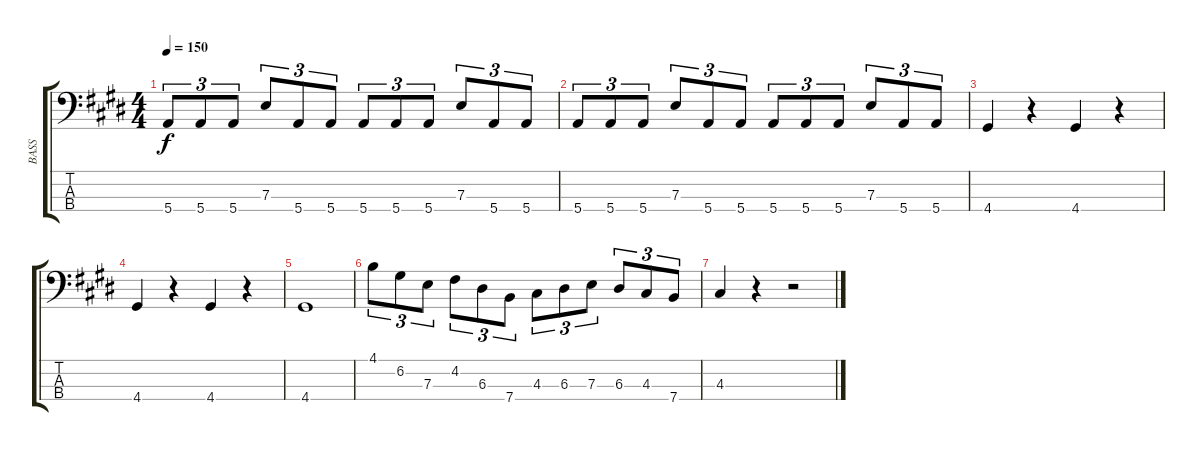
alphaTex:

\track ("BASS" "BASS") {instrument electricbassfinger}
\staff {score tabs}
\tuning (G2 D2 A1 E1) {hide}
\ts (4 4)
\tempo 150
\clef f4
\ks e
5.4.8{tu (3 2) dy f} 5.4.8{tu (3 2)} 5.4.8{tu (3 2)} 7.3.8{tu (3 2)} 5.4.8{tu (3 2)} 5.4.8{tu (3 2)} 5.4.8{tu (3 2)} 5.4.8{tu (3 2)} 5.4.8{tu (3 2)} 7.3.8{tu (3 2)} 5.4.8{tu (3 2)} 5.4.8{tu (3 2)} |
5.4.8{tu (3 2)} 5.4.8{tu (3 2)} 5.4.8{tu (3 2)} 7.3.8{tu (3 2)} 5.4.8{tu (3 2)} 5.4.8{tu (3 2)} 5.4.8{tu (3 2)} 5.4.8{tu (3 2)} 5.4.8{tu (3 2)} 7.3.8{tu (3 2)} 5.4.8{tu (3 2)} 5.4.8{tu (3 2)} |
4.4.4 r.4 4.4.4 r.4 |
4.4.4 r.4 4.4.4 r.4 |
4.4.1 |
4.1.8{tu (3 2)} 6.2.8{tu (3 2)} 7.3.8{tu (3 2)} 4.2.8{tu (3 2)} 6.3.8{tu (3 2)} 7.4.8{tu (3 2)} 4.3.8{tu (3 2)} 6.3.8{tu (3 2)} 7.3.8{tu (3 2)} 6.3.8{tu (3 2)} 4.3.8{tu (3 2)} 7.4.8{tu (3 2)} |
4.3.4 r.4 r.2
